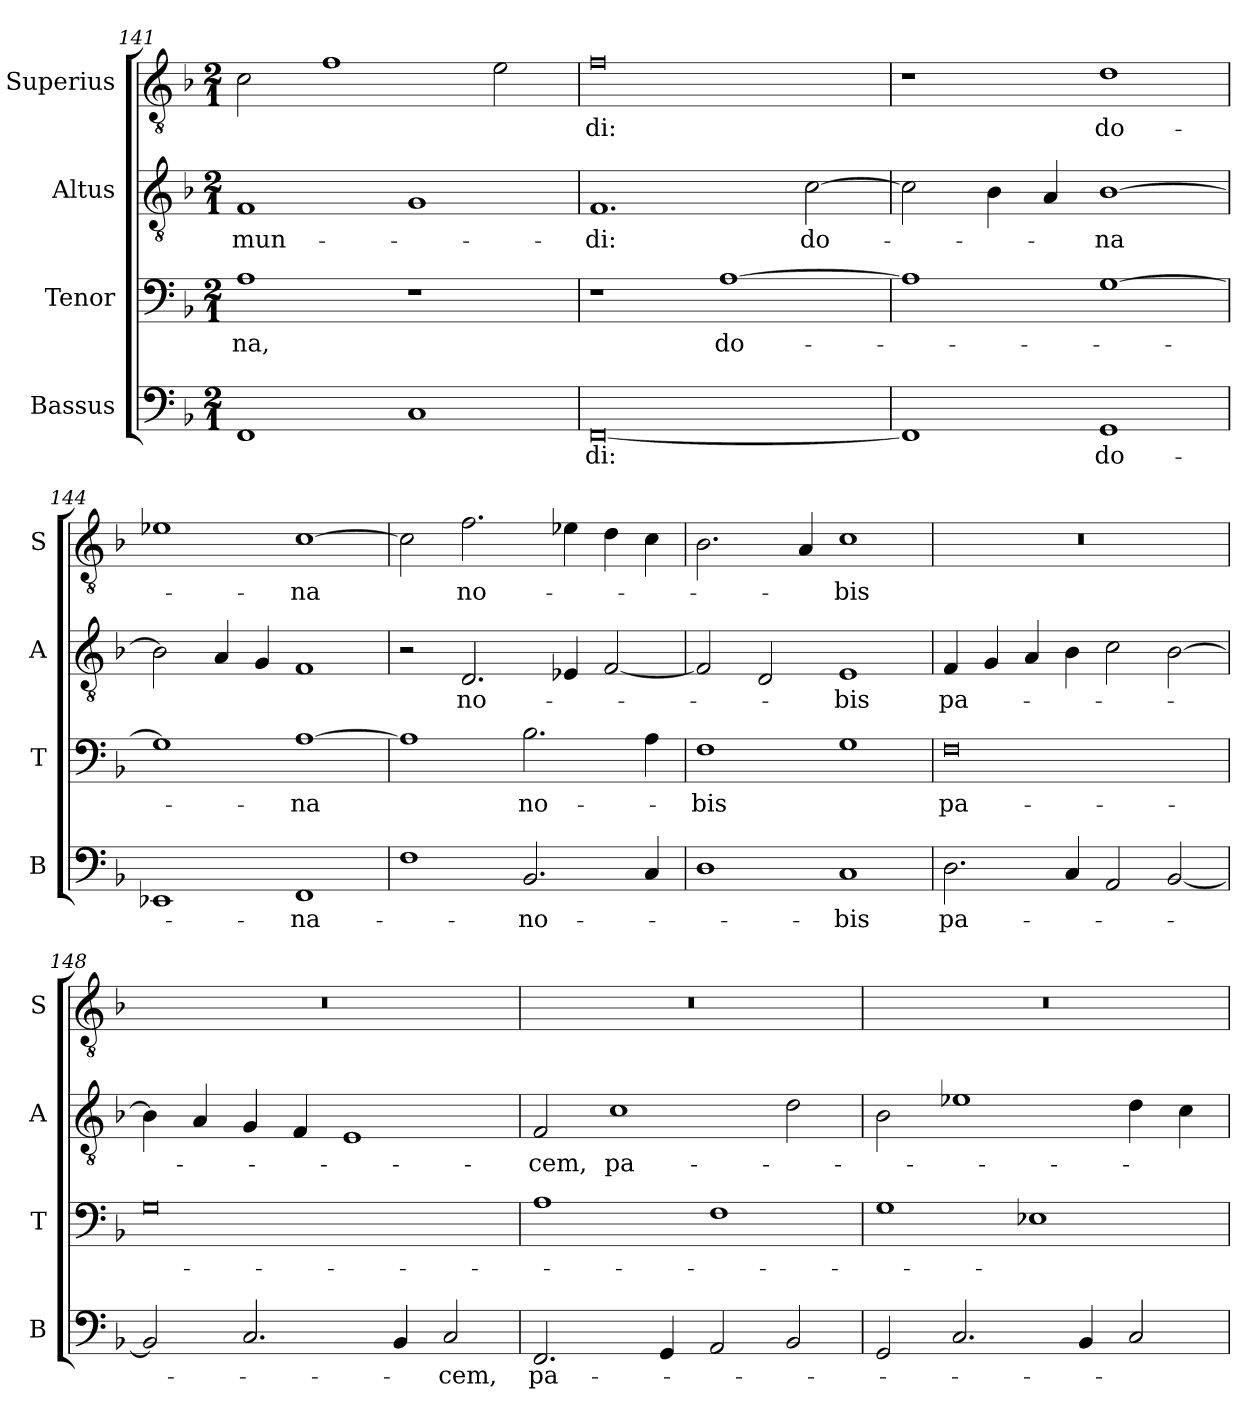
**kern	**text	**kern	**text	**kern	**text	**kern	**text
*part4	*part4	*part3	*part3	*part2	*part2	*part1	*part1
*staff4	*staff4	*staff3	*staff3	*staff2	*staff2	*staff1	*staff1
*I"Bassus	*	*I"Tenor	*	*I"Altus	*	*I"Superius	*
*I'B	*	*I'T	*	*I'A	*	*I'S	*
*clefF4	*	*clefF4	*	*clefGv2	*	*clefGv2	*
*k[b-]	*	*k[b-]	*	*k[b-]	*	*k[b-]	*
*M2/1	*	*M2/1	*	*M2/1	*	*M2/1	*
=141	=141	=141	=141	=141	=141	=141	=141
!	!	!	!	!	!LO:LY:i	!	!
1FF	.	1A	-na,	1F	mun-	2c	.
.	.	.	.	.	.	1f	.
1C	.	1r	.	1G	.	.	.
.	.	.	.	.	.	2e	.
=142	=142	=142	=142	=142	=142	=142	=142
!	!LO:LY:i	!	!	!	!LO:LY:i	!	!LO:LY:i
[0FF	-di:	1r	.	1.F	-di:	0f	-di:
!	!	!	!LO:LY:i	!	!	!	!
.	.	[1A	do-	.	.	.	.
.	.	.	.	[2c	do-	.	.
=143	=143	=143	=143	=143	=143	=143	=143
1FF]	.	1A]	.	2c]	.	1r	.
.	.	.	.	4B-	.	.	.
.	.	.	.	4A	.	.	.
1GG	do-	[1G	.	[1B-	-na	1d	do-
=144	=144	=144	=144	=144	=144	=144	=144
1EE-X	.	1G]	.	2B-]	.	1e-X	.
.	.	.	.	4A	.	.	.
.	.	.	.	4G	.	.	.
!	!	!	!LO:LY:i	!	!	!	!
1FF	-na-	[1A	-na	1F	.	[1c	-na
=145	=145	=145	=145	=145	=145	=145	=145
1F	.	1A]	.	2r	.	2c]	.
.	.	.	.	2.D	no-	2.f	no-
2.BB-	-no-	2.B-	no-	.	.	.	.
.	.	.	.	4E-i	.	4e-i	.
.	.	.	.	[2F	.	4d	.
4C	.	4A	.	.	.	4c	.
=146	=146	=146	=146	=146	=146	=146	=146
1D	.	1F	-bis	2F]	.	2.B-	.
.	.	.	.	2D	.	.	.
.	.	.	.	.	.	4A	.
1C	-bis	1G	.	1E	-bis	1c	-bis
=147	=147	=147	=147	=147	=147	=147	=147
!	!	!	!LO:LY:i	!	!LO:LY:i	!	!
2.D	pa-	0F	pa-	4F	pa-	0r	.
.	.	.	.	4G	.	.	.
.	.	.	.	4A	.	.	.
4C	.	.	.	4B-	.	.	.
2AA	.	.	.	2c	.	.	.
[2BB-	.	.	.	[2B-	.	.	.
=148	=148	=148	=148	=148	=148	=148	=148
2BB-]	.	0G	.	4B-]	.	0r	.
.	.	.	.	4A	.	.	.
2.C	.	.	.	4G	.	.	.
.	.	.	.	4F	.	.	.
.	.	.	.	1E	.	.	.
4BB-	.	.	.	.	.	.	.
!	!LO:LY:i	!	!	!	!	!	!
2C	-cem,	.	.	.	.	.	.
=149	=149	=149	=149	=149	=149	=149	=149
!	!LO:LY:i	!	!	!	!LO:LY:i	!	!
2.FF	pa-	1A	.	2F	-cem,	0r	.
!	!	!	!	!	!LO:LY:i	!	!
.	.	.	.	1c	pa-	.	.
4GG	.	.	.	.	.	.	.
2AA	.	1F	.	.	.	.	.
2BB-	.	.	.	2d	.	.	.
=150	=150	=150	=150	=150	=150	=150	=150
2GG	.	1G	.	2B-	.	0r	.
2.C	.	.	.	1e-X	.	.	.
.	.	1E-X	.	.	.	.	.
4BB-	.	.	.	.	.	.	.
2C	.	.	.	4d	.	.	.
.	.	.	.	4c	.	.	.
=	=	=	=	=	=	=	=
*-	*-	*-	*-	*-	*-	*-	*-
